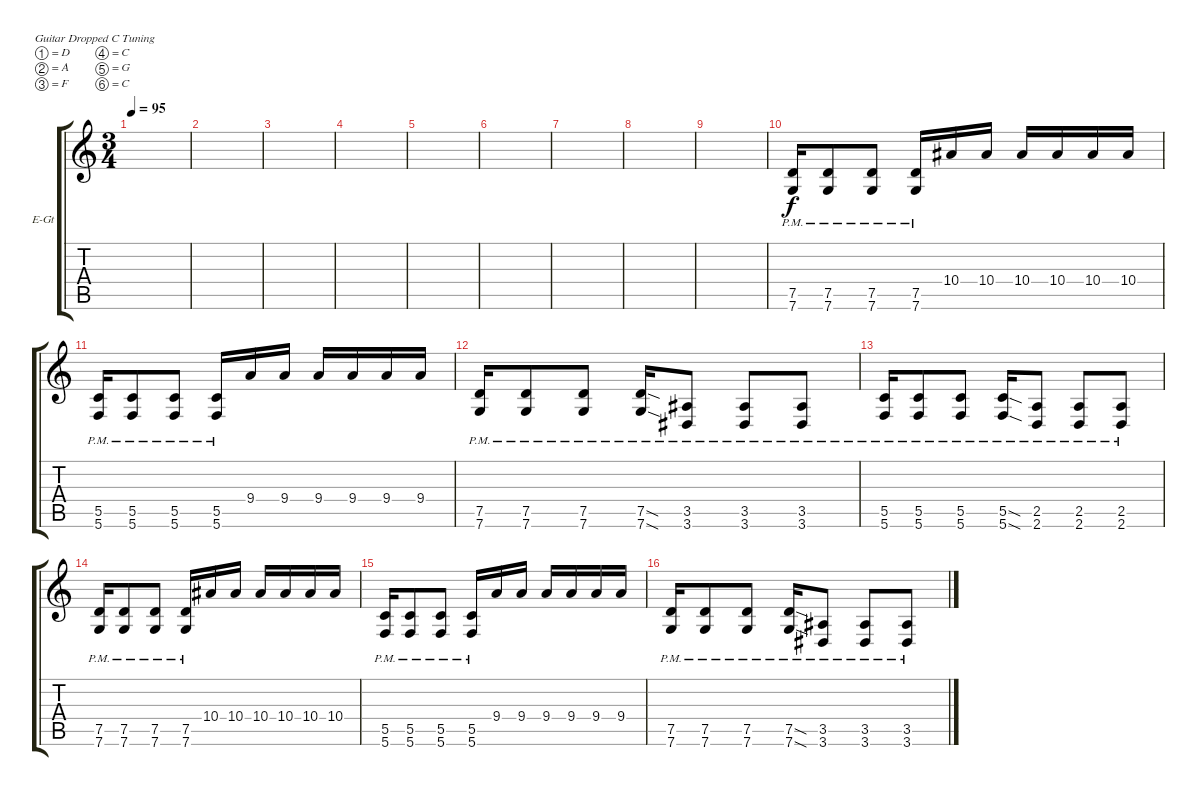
\defaultSystemsLayout 4
\bracketExtendMode groupsimilarinstruments
\firstSystemTrackNameOrientation horizontal
\otherSystemsTrackNameOrientation horizontal
\track ("Jason" "E-Gt") {instrument distortionguitar}
\staff {score tabs}
\tuning (D4 A3 F3 C3 G2 C2)
\ts (3 4)
\tempo 95
\clef g2
\ks c
|
|
|
|
|
|
|
|
|
(7.6{pm} 7.5{pm}).16 (7.5{pm} 7.6{pm}).8 (7.6{pm} 7.5{pm}).8 (7.6{pm} 7.5{pm}).16 10.4.16 10.4.16 10.4.16 10.4.16 10.4.16 10.4.16 |
(5.6{pm} 5.5{pm}).16 (5.6{pm} 5.5{pm}).8 (5.6{pm} 5.5{pm}).8 (5.6{pm} 5.5{pm}).16 9.4.16 9.4.16 9.4.16 9.4.16 9.4.16 9.4.16 |
(7.6{pm} 7.5{pm}).16 (7.5{pm} 7.6{pm}).8 (7.5{pm} 7.6{pm}).8 (7.5{sod pm} 7.6{sod pm}).16 (3.6{pm} 3.5{pm}).8 (3.6{pm} 3.5{pm}).8 (3.6{pm} 3.5{pm}).8 |
(5.6{pm} 5.5{pm}).16 (5.6{pm} 5.5{pm}).8 (5.6{pm} 5.5{pm}).8 (5.6{sod pm} 5.5{sod pm}).16 (2.6{pm} 2.5{pm}).8 (2.6{pm} 2.5{pm}).8 (2.6{pm} 2.5{pm}).8 |
(7.6{pm} 7.5{pm}).16 (7.5{pm} 7.6{pm}).8 (7.6{pm} 7.5{pm}).8 (7.6{pm} 7.5{pm}).16 10.4.16 10.4.16 10.4.16 10.4.16 10.4.16 10.4.16 |
(5.6{pm} 5.5{pm}).16 (5.6{pm} 5.5{pm}).8 (5.6{pm} 5.5{pm}).8 (5.6{pm} 5.5{pm}).16 9.4.16 9.4.16 9.4.16 9.4.16 9.4.16 9.4.16 |
(7.6{pm} 7.5{pm}).16 (7.5{pm} 7.6{pm}).8 (7.5{pm} 7.6{pm}).8 (7.5{sod pm} 7.6{sod pm}).16 (3.6{pm} 3.5{pm}).8 (3.6{pm} 3.5{pm}).8 (3.6{pm} 3.5{pm}).8
